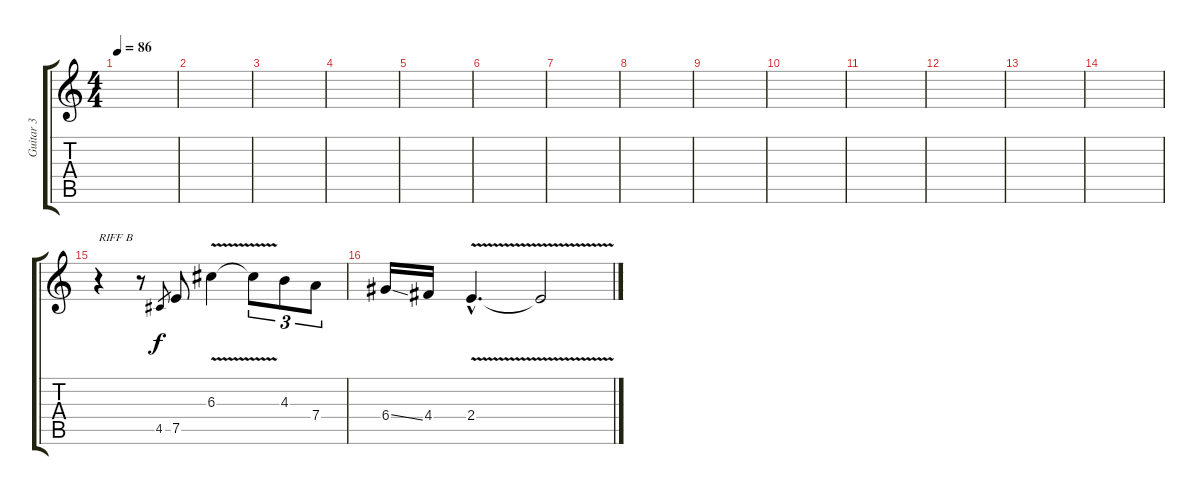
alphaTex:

\track ("Guitar 3" "Guitar 3") {instrument acousticguitarnylon}
\staff {score tabs}
\tuning (E4 B3 G3 D3 A2 E2) {hide}
\ts (4 4)
\tempo 86
\clef g2
\ks c
|
|
|
|
|
|
|
|
|
|
|
|
|
|
r.4{txt "RIFF B"} r.8 4.5.8{gr} 7.5.8 6.3{v}.4 6.3{t}.8{tu (3 2)} 4.3.8{tu (3 2)} 7.4.8{tu (3 2)} |
6.4{ss}.16 4.4.16 2.4{v hac}.4{d} 2.4{v t}.2
